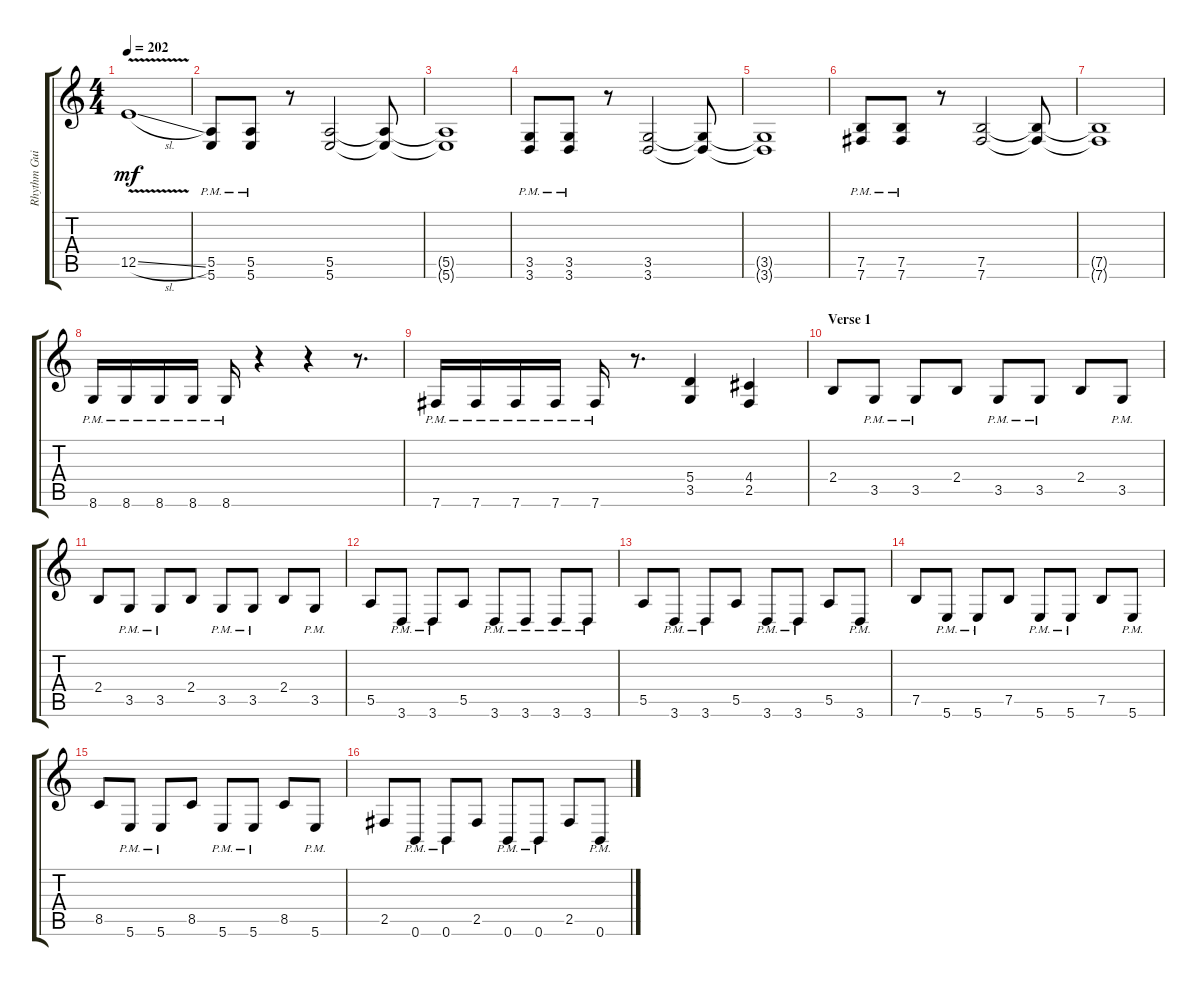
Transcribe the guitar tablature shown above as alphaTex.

\track ("Rhythm Guitar" "Rhythm Gui") {instrument distortionguitar}
\staff {score tabs}
\tuning (B3 Gb3 D3 A2 E2 B1) {hide}
\ts (4 4)
\tempo 202
\clef g2
\ks c
12.5{v sl}.1{dy mf} |
(5.5{pm} 5.6{pm}).8 (5.5{pm} 5.6{pm}).8 r.8 (5.5 5.6).2 (5.5{t} 5.6{t}).8 |
(5.5{t} 5.6{t}).1 |
(3.5{pm} 3.6{pm}).8 (3.5{pm} 3.6{pm}).8 r.8 (3.5 3.6).2 (3.5{t} 3.6{t}).8 |
(3.5{t} 3.6{t}).1 |
(7.5{pm} 7.6{pm}).8 (7.5{pm} 7.6{pm}).8 r.8 (7.5 7.6).2 (7.5{t} 7.6{t}).8 |
(7.5{t} 7.6{t}).1 |
8.6{pm}.16 8.6{pm}.16 8.6{pm}.16 8.6{pm}.16 8.6{pm}.16 r.4 r.4 r.8{d} |
7.6{pm}.16 7.6{pm}.16 7.6{pm}.16 7.6{pm}.16 7.6{pm}.16 r.8{d} (5.4 3.5).4 (4.4 2.5).4 |
\section ("" "Verse 1")
2.4.8 3.5{pm}.8 3.5{pm}.8 2.4.8 3.5{pm}.8 3.5{pm}.8 2.4.8 3.5{pm}.8 |
2.4.8 3.5{pm}.8 3.5{pm}.8 2.4.8 3.5{pm}.8 3.5{pm}.8 2.4.8 3.5{pm}.8 |
5.5.8 3.6{pm}.8 3.6{pm}.8 5.5.8 3.6{pm}.8 3.6{pm}.8 3.6{pm}.8 3.6{pm}.8 |
5.5.8 3.6{pm}.8 3.6{pm}.8 5.5.8 3.6{pm}.8 3.6{pm}.8 5.5.8 3.6{pm}.8 |
7.5.8 5.6{pm}.8 5.6{pm}.8 7.5.8 5.6{pm}.8 5.6{pm}.8 7.5.8 5.6{pm}.8 |
8.5.8 5.6{pm}.8 5.6{pm}.8 8.5.8 5.6{pm}.8 5.6{pm}.8 8.5.8 5.6{pm}.8 |
2.5.8 0.6{pm}.8 0.6{pm}.8 2.5.8 0.6{pm}.8 0.6{pm}.8 2.5.8 0.6{pm}.8
